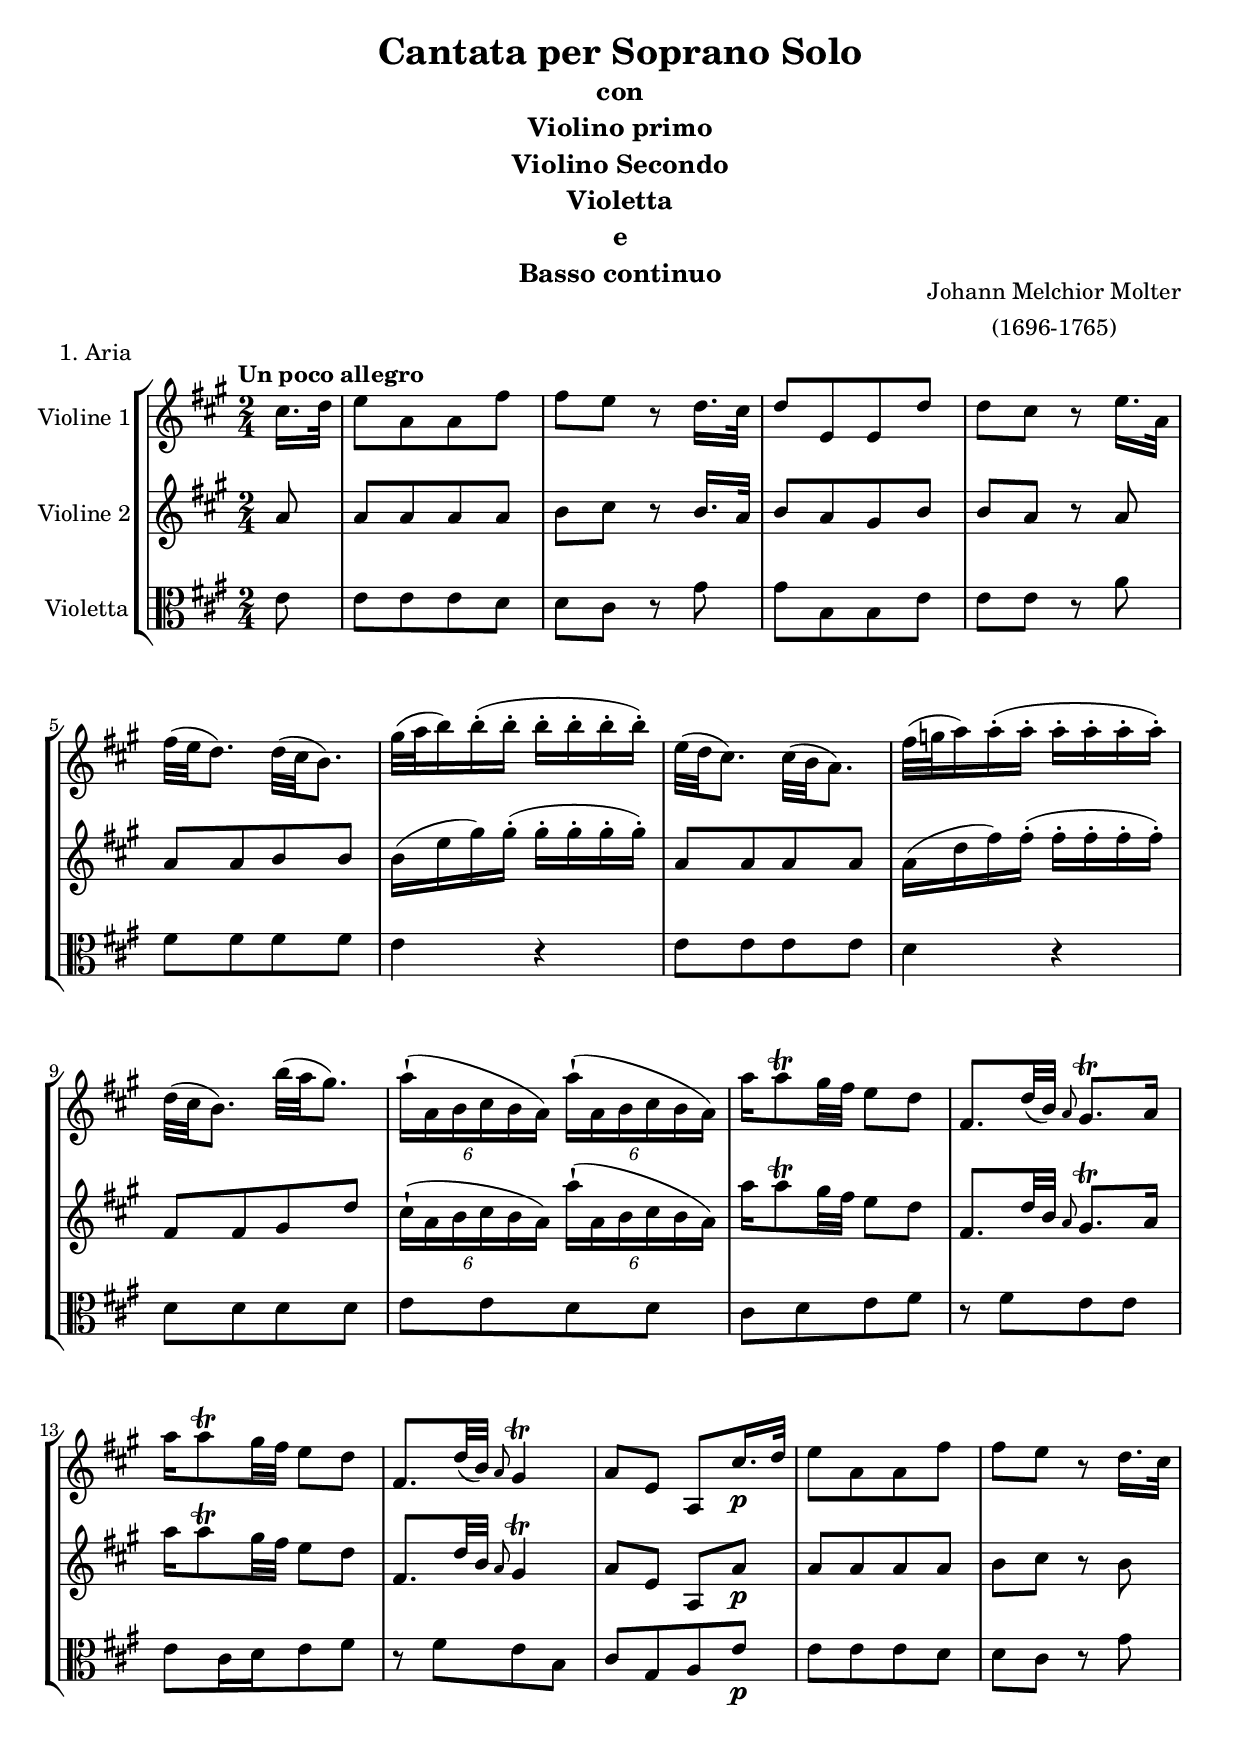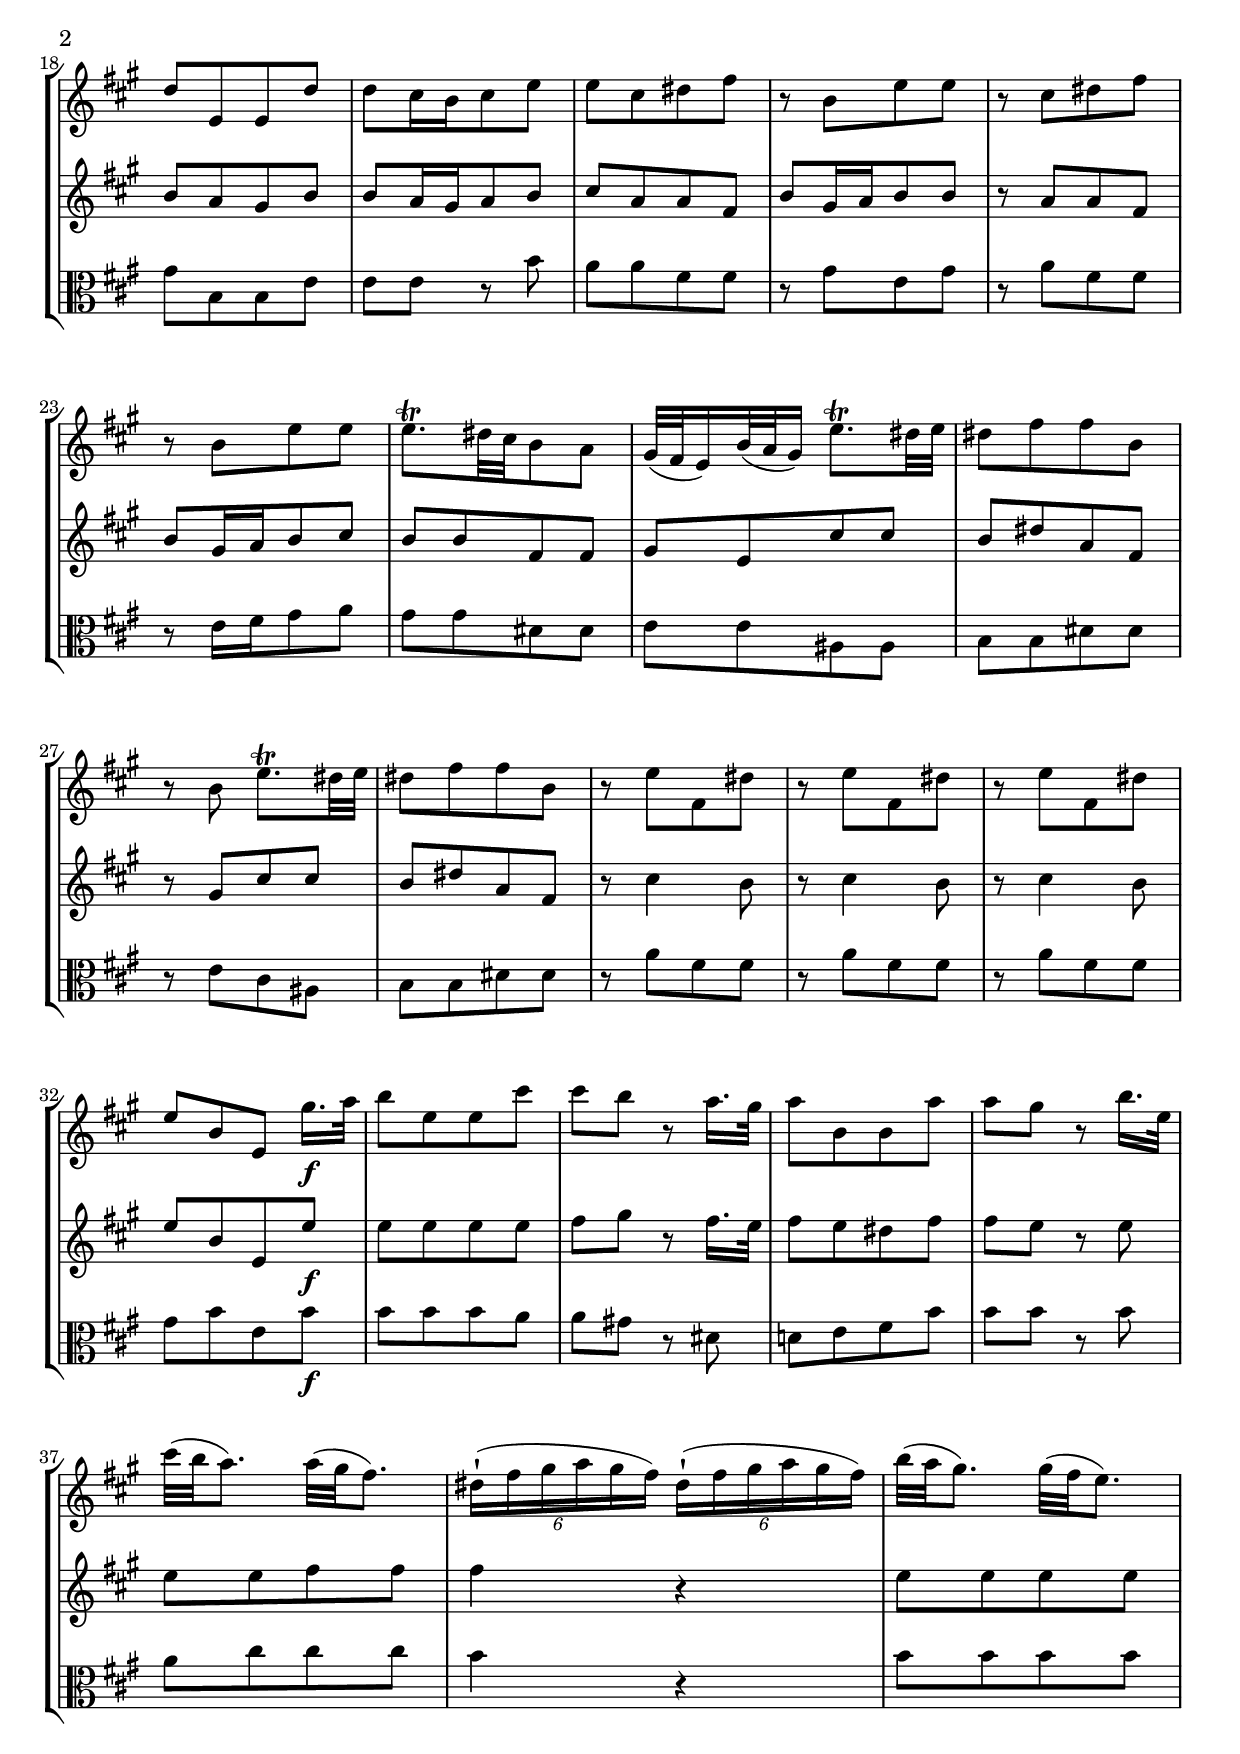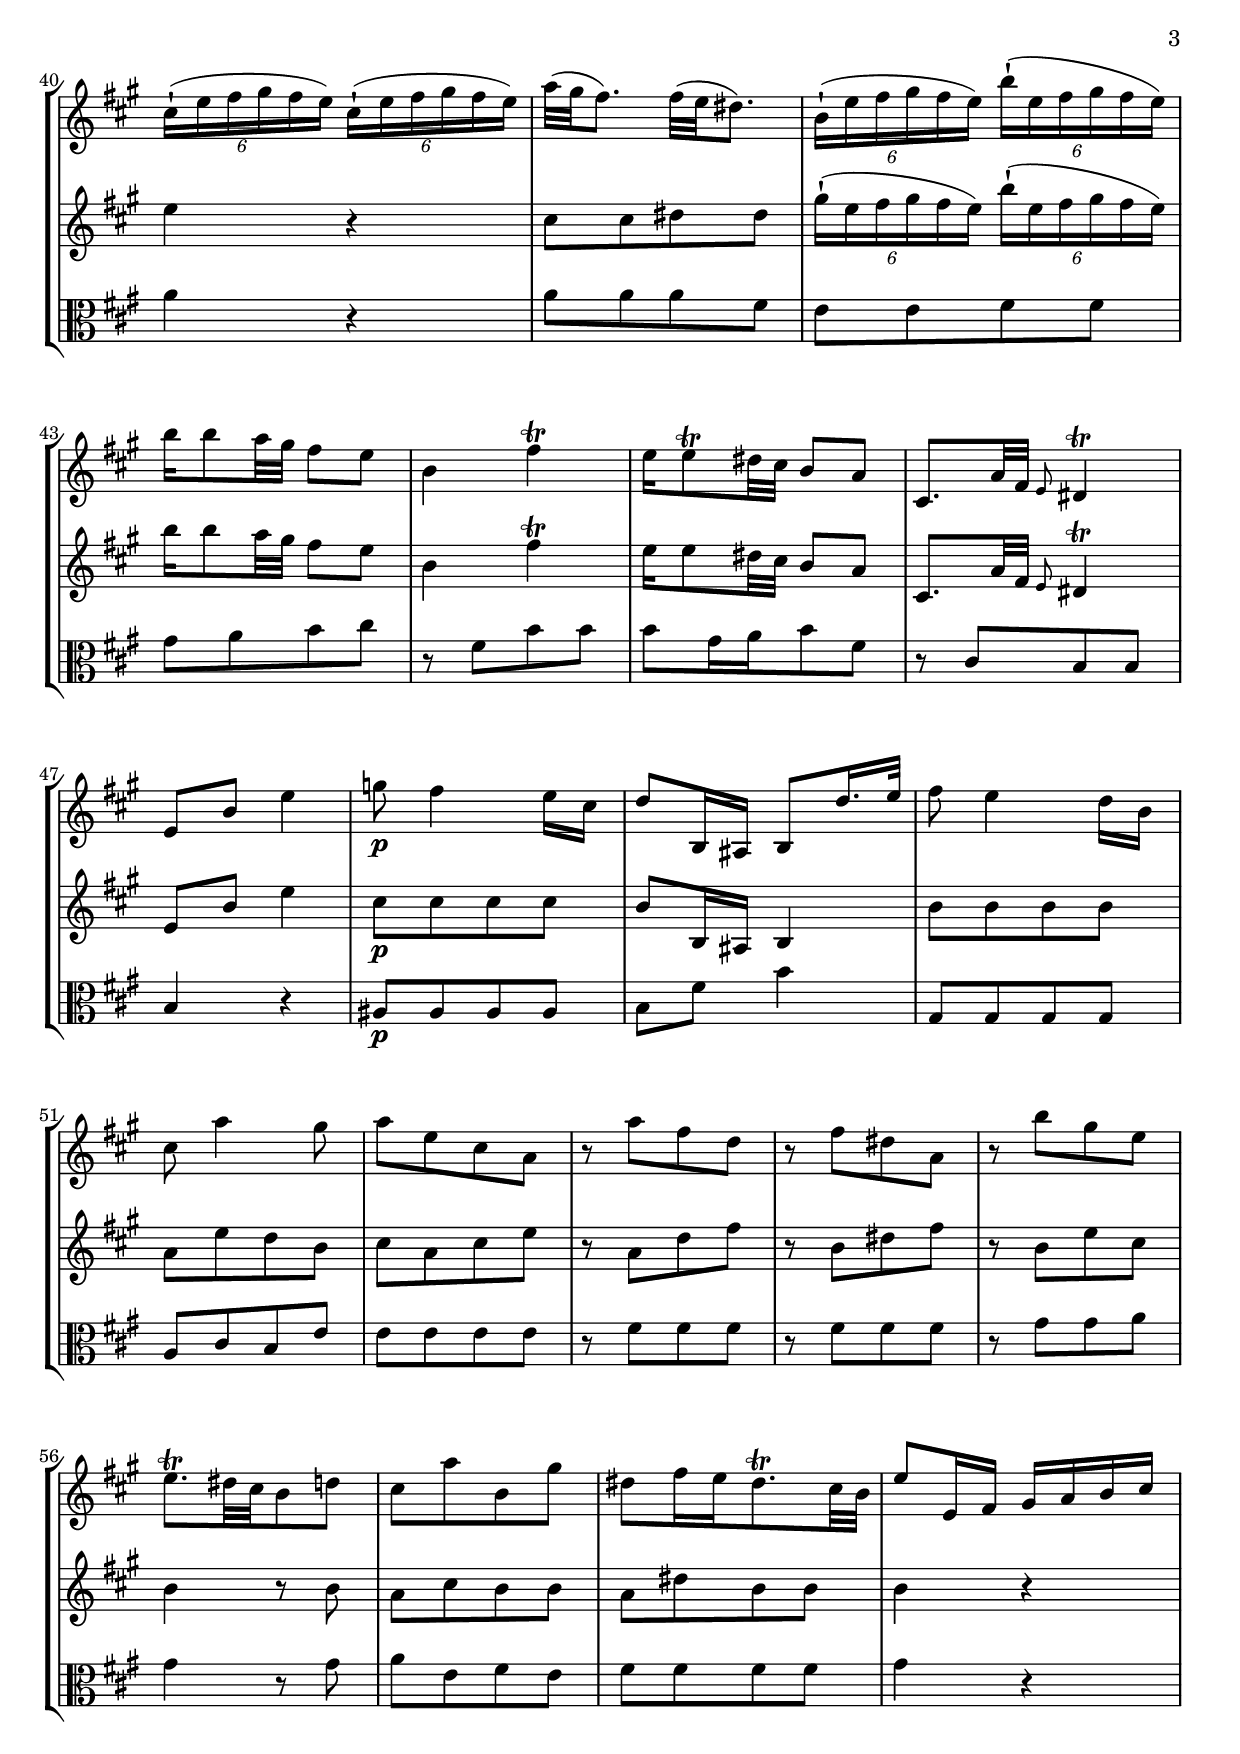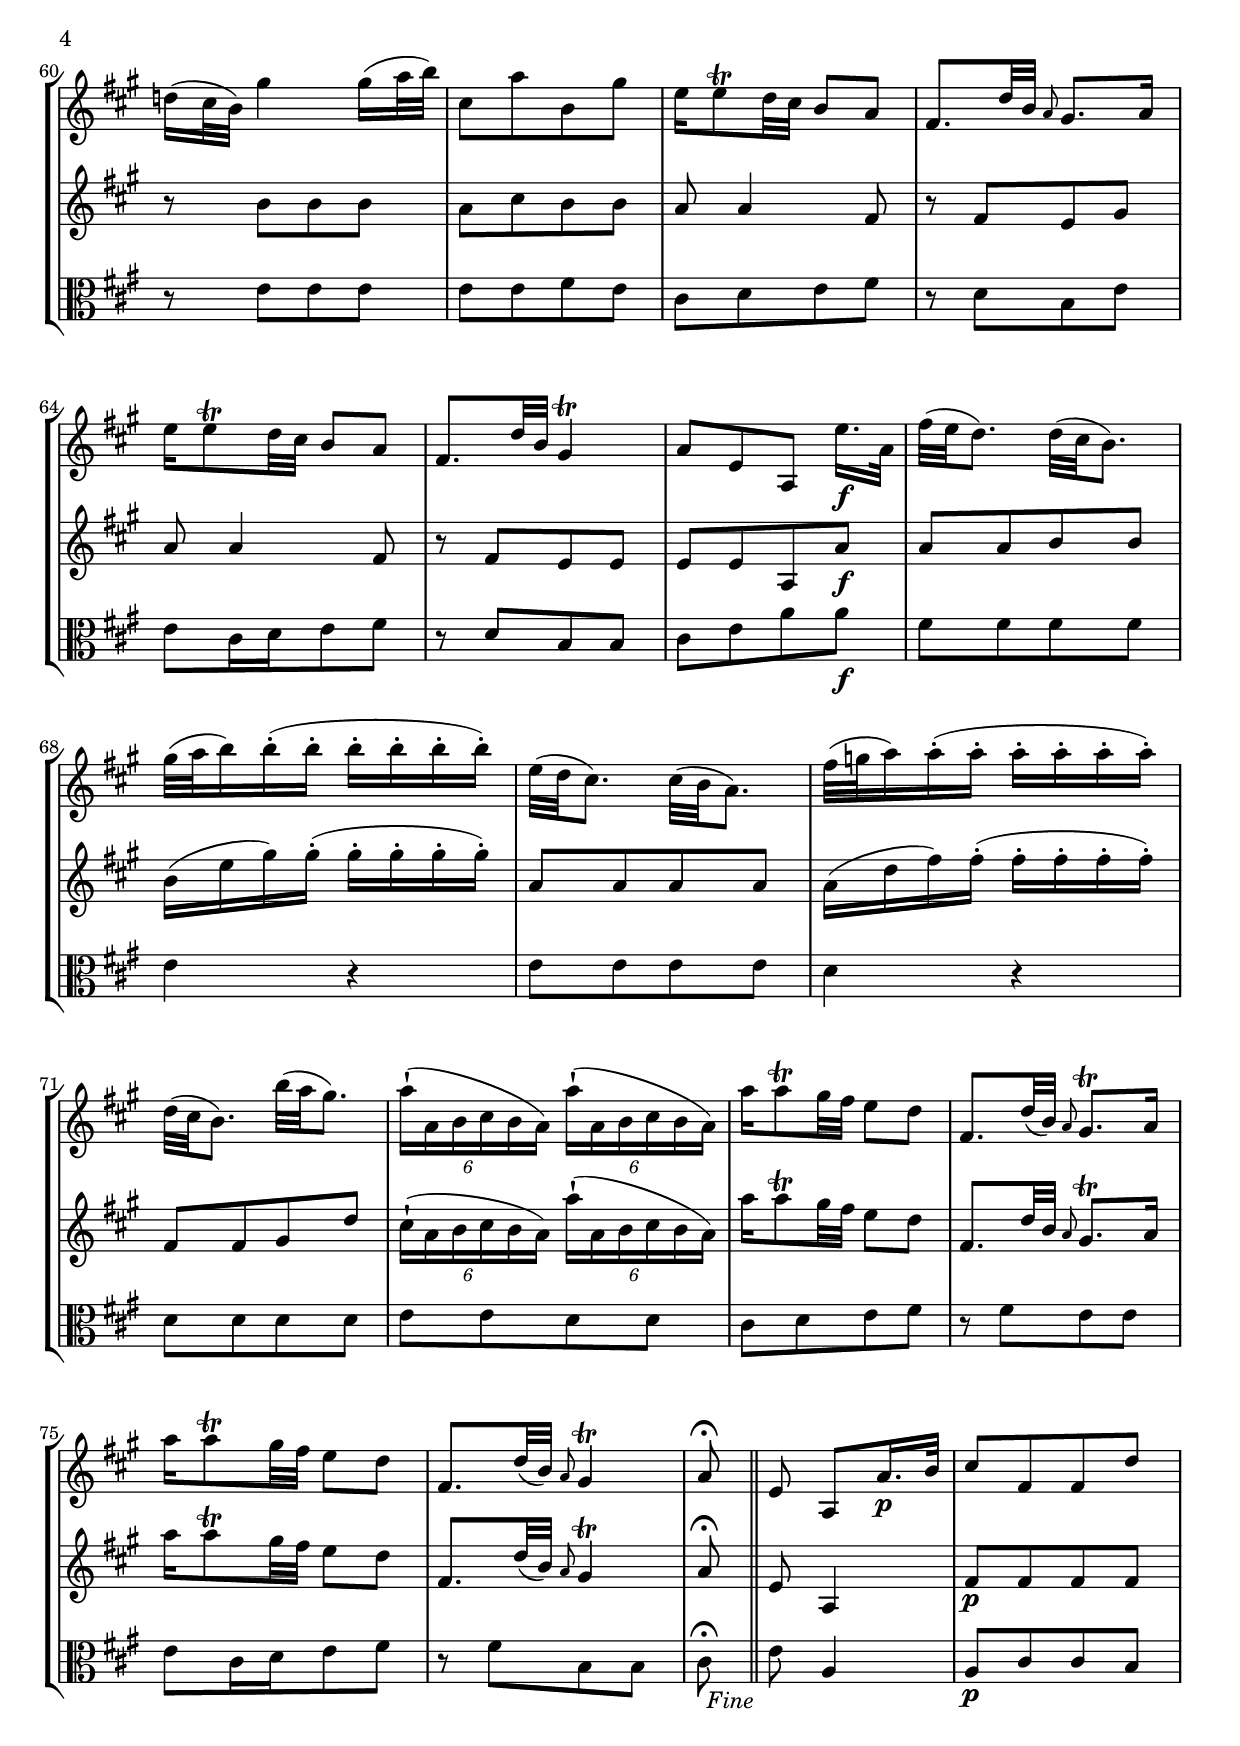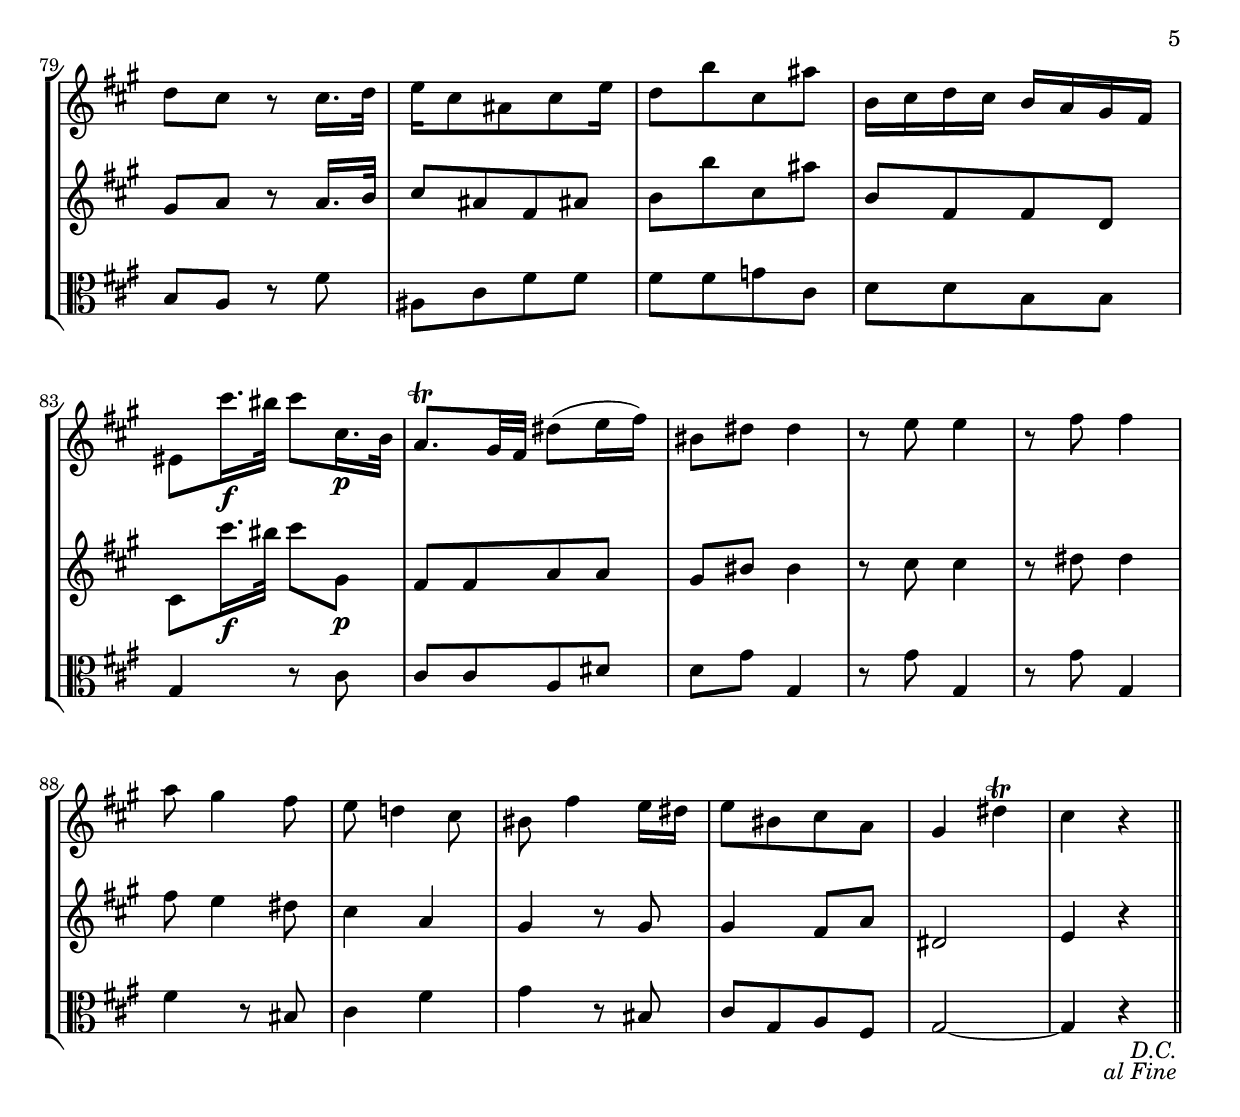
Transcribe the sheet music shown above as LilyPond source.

\version "2.24.2"
\language "deutsch"

\header {
  title = "Cantata per Soprano Solo"
  subtitle = \markup \center-column {"con" "Violino primo" "Violino Secondo" "Violetta" "e" "Basso continuo"}
  composer =  \markup \center-column {"Johann Melchior Molter" "(1696-1765)"}
}


\include "Setup.ly"

violineprimo_noten = {
 %Zeile 1
 \tempo "Un poco allegro"
 \partial 8
 \repeat segno 2 {
   cis16. d32 | e8 [a, a fis'] | fis e r d16. cis32 |
   d8 [e, e d'] | d cis r e16. a,32 |
   fis'32 [(e d8.)] d32 [(cis h8.)] | gis'32 [(a h16) h-. (h-.] h-. [h-. h-. h-.]) |
   e,32 [(d cis8.)] cis32 [(h a8.)] | fis'32 [(g a16) a-. (a-.] a-. [a-. a-. a-.]) |
   d,32 [(cis h8.)] h'32 [(a gis8.)] | \tuplet 6/4 {a16-! (a, h cis h a)} \tuplet 6/4 {a'16-! (a, h cis h a)} |
   
   %Zeile 2
   a'16 a8\trill gis32 fis e8 d | fis,8. d'32 (h) \grace a8 gis8.\trill a16 |
   a'16 a8\trill gis32 fis e8 d | fis,8. d'32 (h) \grace a8 gis4\trill |
   a8 e a, [cis'16. \p d32]| e8 [a, a fis'] |
   fis e r d16. cis32 | d8 [e, e d'] |
   d [cis16 h cis8 e] | e [cis dis fis] |
   r h, [e e] | r cis [dis fis] |
   
   %Zeile 3
   r8 h, [e e] | e8.\trill [dis32 cis h8 a] |
   gis32 [(fis e16) h'32 (a gis16)] e'8.\trill dis32 e | dis8 [fis fis h,] |
   r8 h e8.\trill dis32 e | dis8 [fis fis h,] |
   r8 e [fis, dis'] | r e [fis, dis'] |
   r8 e [fis, dis'] | e [h e,] gis'16. \f a32 |
   h8 [e, e cis'] | cis h r a16. gis32 |
   a8 [h, h a'] |
   
   %Zeile 4
   a8 gis r h16. e,32 | cis'32 (h a8.) a32 (gis fis8.) |
   \tuplet 6/4 {dis16-! (fis gis a gis fis)} \tuplet 6/4 {dis16-! (fis gis a gis fis)} | h32 (a gis8.) gis32 (fis e8.) |
   \tuplet 6/4 {cis16-! (e fis gis fis e)} \tuplet 6/4 {cis16-! (e fis gis fis e)} | a32 (gis fis8.) fis32 (e dis8.) |
   \tuplet 6/4 {h16-! (e fis gis fis e)} \tuplet 6/4 {h'16-! (e, fis gis fis e)} | h'16 [h8 a32 gis] fis8 e |
   h4 fis'\trill | e16 [e8\trill dis32 cis] h8 a |
   
   %Zeile 5
   cis,8. a'32 fis \grace e8 dis4\trill | e8 h' e4 |
   g8 \p fis4 e16 cis | d8 h,16 ais h8 d'16. e32 |
   fis8 e4 d16 h | cis8 a'4 gis8 |
   a8 [e cis a] | r a' [fis d] |
   r8 fis [dis a] | r h' [gis e] |
   e8.\trill [dis32 cis h8 d] | cis [a' h, gis'] |
   dis8 [fis16 e dis8.\trill cis32 h] |
   
   %Zeile 6
   e8 e,16 fis gis a h cis | d!16 (cis32 h) gis'4 gis16 (a32 h) |
   cis,8 [a' h, gis'] | e16 [e8\trill d32 cis] h8 a |
   fis8. d'32 h \grace a8 gis8. a16 | e'16 [e8\trill d32 cis] h8 a |
   fis8. d'32 h gis4\trill | a8 [e a,] e''16. \f a,32 |
   fis'32 (e d8.) d32 (cis h8.) | gis'32 [(a h16) h-. (h-.] h-. [h-. h-. h-.]) |
   e,32 [(d cis8.)] cis32 [(h a8.)] |
   
   %Zeile 7
   fis'32 [(g a16) a-. (a-.] a-. [a-. a-. a-.]) | d,32 [(cis h8.)] h'32 [(a gis8.)] |
   \tuplet 6/4 {a16-! (a, h cis h a)} \tuplet 6/4 {a'16-! (a, h cis h a)} | a'16 a8\trill gis32 fis e8 d |
   fis,8. d'32 (h) \grace a8 gis8.\trill a16 | a'16 a8\trill gis32 fis e8 d |
   fis,8. d'32 (h) \grace a8 gis4\trill | a8 \fermata \bar "||"
   \volta 2 \fine
   \volta 1 
   e8 a, [a'16. \p h32]|
   cis8 [fis, fis d'] | d cis r cis16. d32 |
   
   %Zeile 8
   e16 [cis8 ais cis e16] | d8 [h' cis, ais'] |
   h,16 cis d cis h a gis fis | eis8 [cis''16. \f his32] cis8 [cis,16. \p h32] |
   a8.\trill gis32 fis dis'8 (e16 fis) | his,8 dis dis4 |
   r8 e e4 | r8 fis fis4 |
   a8 gis4 fis8 | e d!4 cis8 |
   his8 fis'4 e16 dis |
   
   %Zeile 9
   e8 [his cis a] | gis4 dis'\trill |
   cis4 r \bar "||"
  }
 \section
}

violineprimo = \relative c'' {
  \clef treble
  \key_timesig
  \violineprimo_noten
}


\include "Setup.ly"

violinesecondo_noten = {
 %Zeile 1
 \tempo "Un poco allegro"
 \partial 8
 \repeat segno 2 {
   a8 |a8 [a a a] | h cis r h16. a32 | h8 [a gis h] | h a r a |
   a8 [a h h] | h16 [(e gis) gis-.] (gis-. [gis-. gis-. gis-.)] |
   a,8 [a a a] | a16 [(d fis) fis-.] (fis-. [fis-. fis-. fis-.)] |
   fis,8 [fis gis d'] | \tuplet 6/4 {cis16-! (a h cis h a)} \tuplet 6/4 {a'16-! (a, h cis h a)} |
   
   %Zeile 2
   a'16 a8\trill gis32 fis e8 d | fis,8. d'32 h \grace a8 gis8.\trill a16 |
   a'16 a8\trill gis32 fis e8 d | fis,8. d'32 h \grace a8 gis4\trill |
   a8 e a, a' \p | a8 [a a a] | h cis r h | h [a gis h]
   h8 [a16 gis a8 h] | cis [a a fis] | h [gis16 a h8 h] | r a [a fis] |
   h [gis16 a h8 cis] |
   
   %Zeile 3
   h8 [h fis fis] | gis [e cis' cis] | h [dis a fis] | r gis [cis cis] |
   h8 [dis a fis] | \repeat unfold 3 {r cis'4 h8} |
   e8 [h e, e' \f] | e [e e e ] | fis gis r fis16. e32 | fis8 [e dis fis] |
   fis8 e r e | e [e fis fis] |
   
   %Zeile 4
   fis4 r | e8 [e e e] | e4 r | cis8 [cis dis dis] |
   \tuplet 6/4 {gis16-! (e fis gis fis e)} \tuplet 6/4 {h'16-! (e, fis gis fis e)} | h'16 [h8 a32 gis] fis8 e |
   h4 fis'\trill | e16 [e8 dis32 cis] h8 a | cis,8. a'32 fis \grace e8 dis4\trill | e8 h' e4 |
   cis8 \p [cis cis cis]
   
   %Zeile 5
   h8 [h,16 ais] h4 | h'8 [h h h] | a [e' d h] | cis [a cis e] |
   r8 a, [d fis] | r h, [dis fis] | r h, [e cis] | h4 r8 h |
   a8 [cis h h] | a8 [dis h h] | h4 r | r8 h [h h] |
   a8 [cis h h] |
   
   %Zeile 6
   a8 a4 fis8 | r fis [e gis] | a a4 fis8 | r fis [e e] |
   e8 [e a, a' \f] | a [a h h] | h16 [(e gis) gis-.] (gis-. [gis-. gis-. gis-.]) | a,8 [a a a] |
   a16 [(d fis) fis-.] (fis-. [fis-. fis-. fis-.]) | fis,8 [fis gis d'] |
   \tuplet 6/4 {cis16-! (a h cis h a)} \tuplet 6/4 {a'16-! (a, h cis h a)} | 
   
   %Zeile 7
   a'16 a8\trill gis32 fis e8 d | fis,8. d'32 h \grace a8 gis8.\trill a16 |
   a'16 a8\trill gis32 fis e8 d | fis,8. d'32 (h) \grace a8 gis4\trill | 
   a8 \fermata \bar "||"
   \volta 2 \fine
   \volta 1 
   e8 a,4 | fis'8 \p [fis fis fis] | gis a r a16. h32 | cis8 [ais fis ais!] |
   h8 [h' cis, ais'] | h, [fis fis d] | cis8 [cis''16. \f his32] cis8 gis, \p |
   
   %Zeile 8
   fis8 [fis a a] | gis his his4 | r8 cis cis4 | r8 dis dis4 |
   fis8 e4 dis8 | cis4 a | gis r8 gis | gis4 fis8 a |
   dis,2 | e4 r \bar "||"
  }
 \section
}

violinesecondo = \relative c'' {
  \clef treble
  \key_timesig
  \violinesecondo_noten
}


\include "Setup.ly"

violetta_noten = {
 %Zeile 1
 \tempo "Un poco allegro"
\repeat segno 2 {
  \partial 8
   e8 | e [e e d] | d cis r gis' | gis [h, h e] | e e r a |
   fis8 [fis fis fis] | e4 r | e8 [e e e] | d4 r |
   d8 [d d d] | e [e d d] |
   
   %Zeile 2
   cis8 [d e fis] | r fis [e e] | e [cis16 d e8 fis] | r fis [e h] |
   cis8 [gis a e' \p] | e [e e d] | d cis r gis' | gis [h, h e] |
   e8 e r h' | a [a fis fis] |
    
   %Zeile 3
   r8 gis [ e gis] | r a [fis fis] | r e16 [fis gis8 a]| gis [gis dis dis] |
   e8 [e ais, ais] | h [h dis dis] | r e [cis ais] | h [h dis dis] |
   r8 a' [fis fis] | r a [fis fis] |
   
   %Zeile 4
   r8 a [fis fis] | gis [h e, h' \f] | h [h h a] | a gis! r dis |
   d!8 [e fis h] | h h r h | a [cis cis cis] | h4 r |
   h8 [h h h] | a4 r | a8 [a a fis] |
   
   %Zeile 5
   e8 [e fis fis] | gis [a h cis] | r fis, [h h] | h [gis16 a h8 fis] |
   r8 cis [h h] | h4 r | ais8 \p [ ais ais ais] | h fis' h4 |
   gis,8 [gis gis gis] | a [cis h e] | e [e e e] |
   
   %Zeile 6
   r8 fis [fis fis] | r fis [fis fis] | r gis [gis a] | gis4 r8 gis | 
   a8 [e fis e] | fis [fis fis fis] | gis4 r | r8 e [e e] |
   e8 [e fis e] | cis [d e fis] | r d [h e] | e [cis16 d e8 fis] |
   r8 d [h h] |
   
   %Zeile 7
   cis8 [e a a \f] | fis [fis fis fis] | e4 r | e8 [e e e ] |
   d4 r | d8 [d d d] | e [e d d] | cis [d e fis] |
   r8 fis [e e] | e [cis16 d e8 fis] | r fis [h, h] |
   cis8 \fermata \bar "||"
   \volta 2 \fine
   \volta 1 
   e8 a,4 | a8 \p [cis cis h] |
   
   % Zeile 8
   h8 a r fis' | ais, [cis fis fis] | fis [fis g cis,] | d [d h h] |
   gis4 r8 cis | cis [cis a dis] | d gis gis,4 | r8 gis' gis,4 |
   r8 gis' gis,4 | fis' r8 his, | cis4 fis | gis r8 his, |
   cis8 [gis a fis] |
   
   %Zeile 9
   gis2~ | gis4 r \bar "||" 
 }
  \section
}

violetta = \relative c' {
  \clef alto
  \key_timesig
  \violetta_noten
}

 
\score {
  \header {
    piece = "1. Aria"
  }
  \new StaffGroup 
  <<
    \new Staff = "violineprimo" \with { instrumentName = "Violine 1" midiInstrument = "violin"} \violineprimo 
    \new Staff = "violinesecondo" \with { instrumentName = "Violine 2" midiInstrument = "violin"} \violinesecondo 
    \new Staff = "violetta" \with { instrumentName = "Violetta" midiInstrument = "viola"} \violetta
  >>
  \layout { }
}
